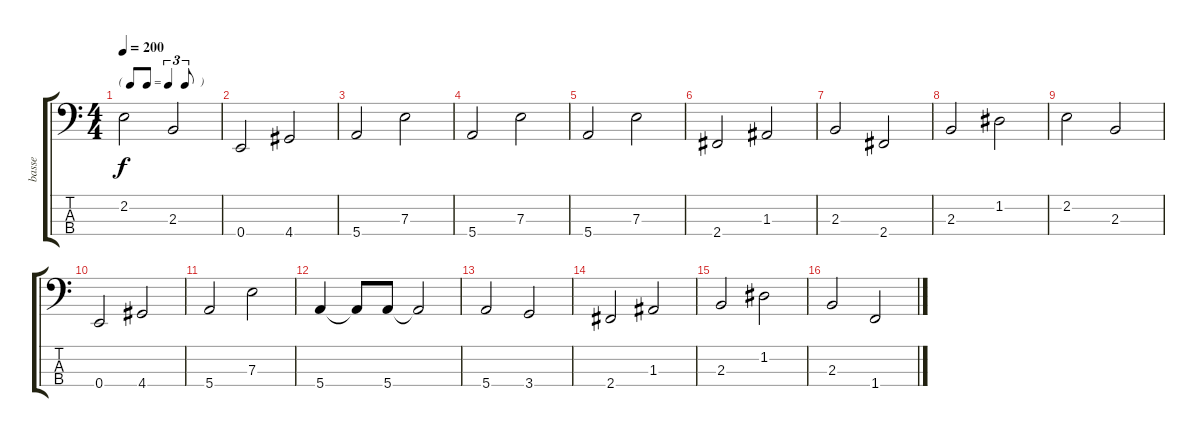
\track ("basse" "basse") {instrument electricbasspick}
\staff {score tabs}
\tuning (G2 D2 A1 E1) {hide}
\ts (4 4)
\tf triplet8th
\tempo 200
\clef f4
\ks c
2.2.2{dy f} 2.3.2 |
0.4.2 4.4.2 |
5.4.2 7.3.2 |
5.4.2 7.3.2 |
5.4.2 7.3.2 |
2.4.2 1.3.2 |
2.3.2 2.4.2 |
2.3.2 1.2.2 |
2.2.2 2.3.2 |
0.4.2 4.4.2 |
5.4.2 7.3.2 |
5.4.4 5.4{t}.8 5.4.8 5.4{t}.2 |
5.4.2 3.4.2 |
2.4.2 1.3.2 |
2.3.2 1.2.2 |
2.3.2 1.4.2
